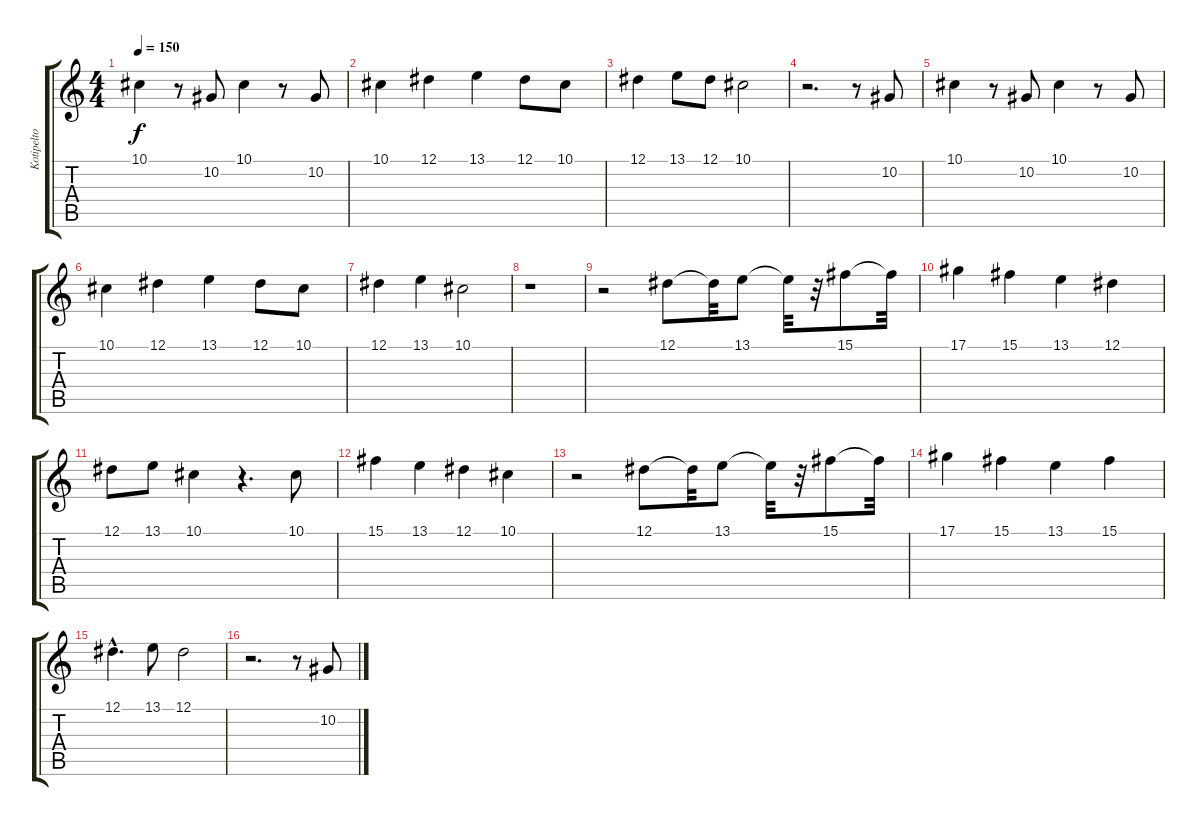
\track ("Kotipelto" "Kotipelto") {instrument choiraahs}
\staff {score tabs}
\tuning (Eb4 Bb3 Gb3 Db3 Ab2 Eb2) {hide}
\ts (4 4)
\tempo 150
\clef g2
\ks c
10.1.4{dy f} r.8 10.2.8 10.1.4 r.8 10.2.8 |
10.1.4 12.1.4 13.1.4 12.1.8 10.1.8 |
12.1.4 13.1.8 12.1.8 10.1.2 |
r.2{d} r.8 10.2.8 |
10.1.4 r.8 10.2.8 10.1.4 r.8 10.2.8 |
10.1.4 12.1.4 13.1.4 12.1.8 10.1.8 |
12.1.4 13.1.4 10.1.2 |
r.1 |
r.2 12.1.8 12.1{t}.32 13.1.8 13.1{t}.32 r.32 15.1.8 15.1{t}.32 |
17.1.4 15.1.4 13.1.4 12.1.4 |
12.1.8 13.1.8 10.1.4 r.4{d} 10.1.8 |
15.1.4 13.1.4 12.1.4 10.1.4 |
r.2 12.1.8 12.1{t}.32 13.1.8 13.1{t}.32 r.32 15.1.8 15.1{t}.32 |
17.1.4 15.1.4 13.1.4 15.1.4 |
12.1{hac}.4{d} 13.1.8 12.1.2 |
r.2{d} r.8 10.2.8
